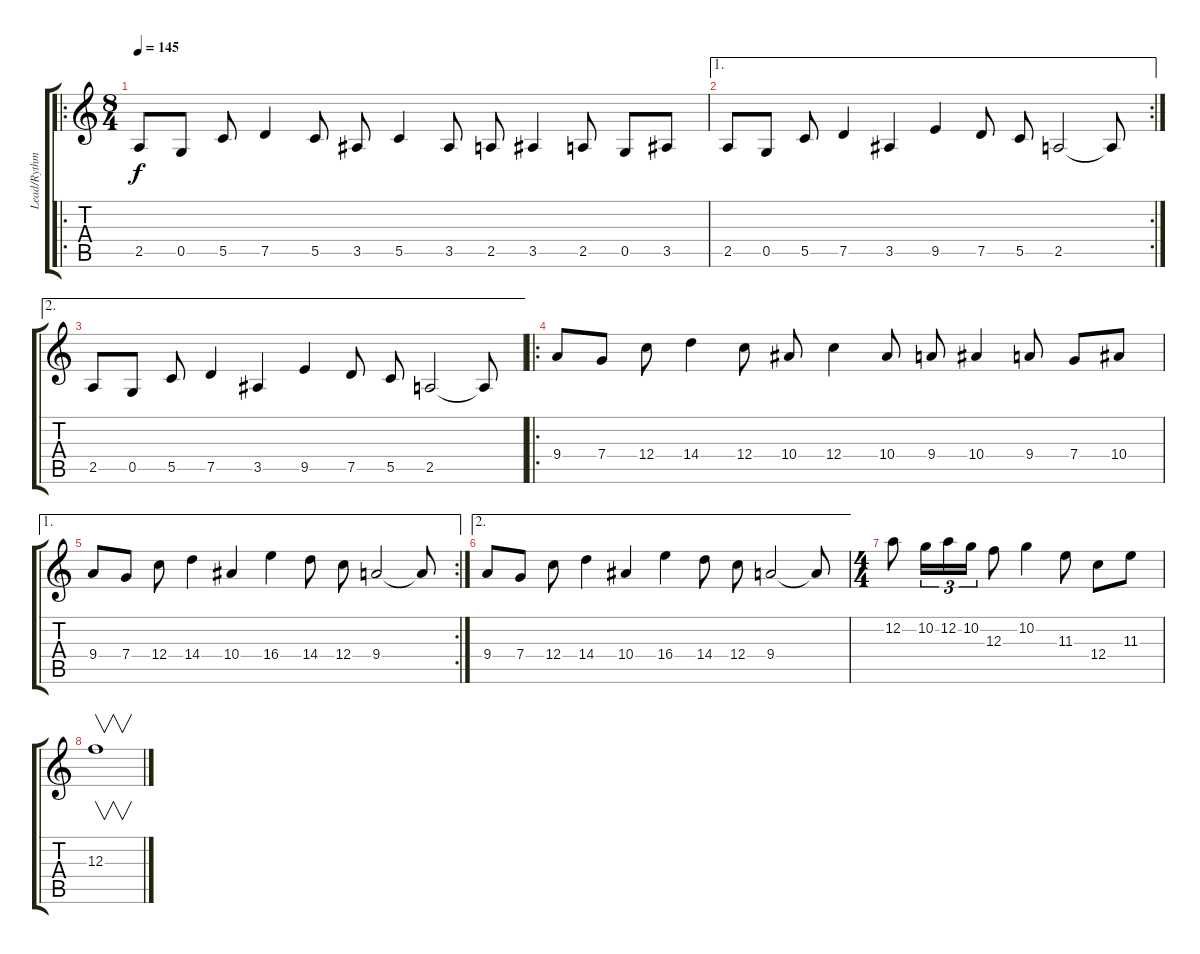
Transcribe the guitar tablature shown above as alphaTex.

\track ("Lead/Rythm Guitar" "Lead/Rythm") {instrument distortionguitar}
\staff {score tabs}
\tuning (D4 A3 F3 C3 G2 D2) {hide}
\ro
\ts (8 4)
\tempo 145
\clef g2
\ks c
2.5.8{dy f} 0.5.8 5.5.8 7.5.4 5.5.8 3.5.8 5.5.4 3.5.8 2.5.8 3.5.4 2.5.8 0.5.8 3.5.8 |
\ae 1
\rc 2
2.5.8 0.5.8 5.5.8 7.5.4 3.5.4 9.5.4 7.5.8 5.5.8 2.5.2 2.5{t}.8 |
\ae 2
2.5.8 0.5.8 5.5.8 7.5.4 3.5.4 9.5.4 7.5.8 5.5.8 2.5.2 2.5{t}.8 |
\ro
9.4.8 7.4.8 12.4.8 14.4.4 12.4.8 10.4.8 12.4.4 10.4.8 9.4.8 10.4.4 9.4.8 7.4.8 10.4.8 |
\ae 1
\rc 2
9.4.8 7.4.8 12.4.8 14.4.4 10.4.4 16.4.4 14.4.8 12.4.8 9.4.2 9.4{t}.8 |
\ae 2
9.4.8 7.4.8 12.4.8 14.4.4 10.4.4 16.4.4 14.4.8 12.4.8 9.4.2 9.4{t}.8 |
\ts (4 4)
12.2.8 10.2.16{tu (3 2)} 12.2.16{tu (3 2)} 10.2.16{tu (3 2)} 12.3.8 10.2.4 11.3.8 12.4.8 11.3.8 |
12.3.1{v}
